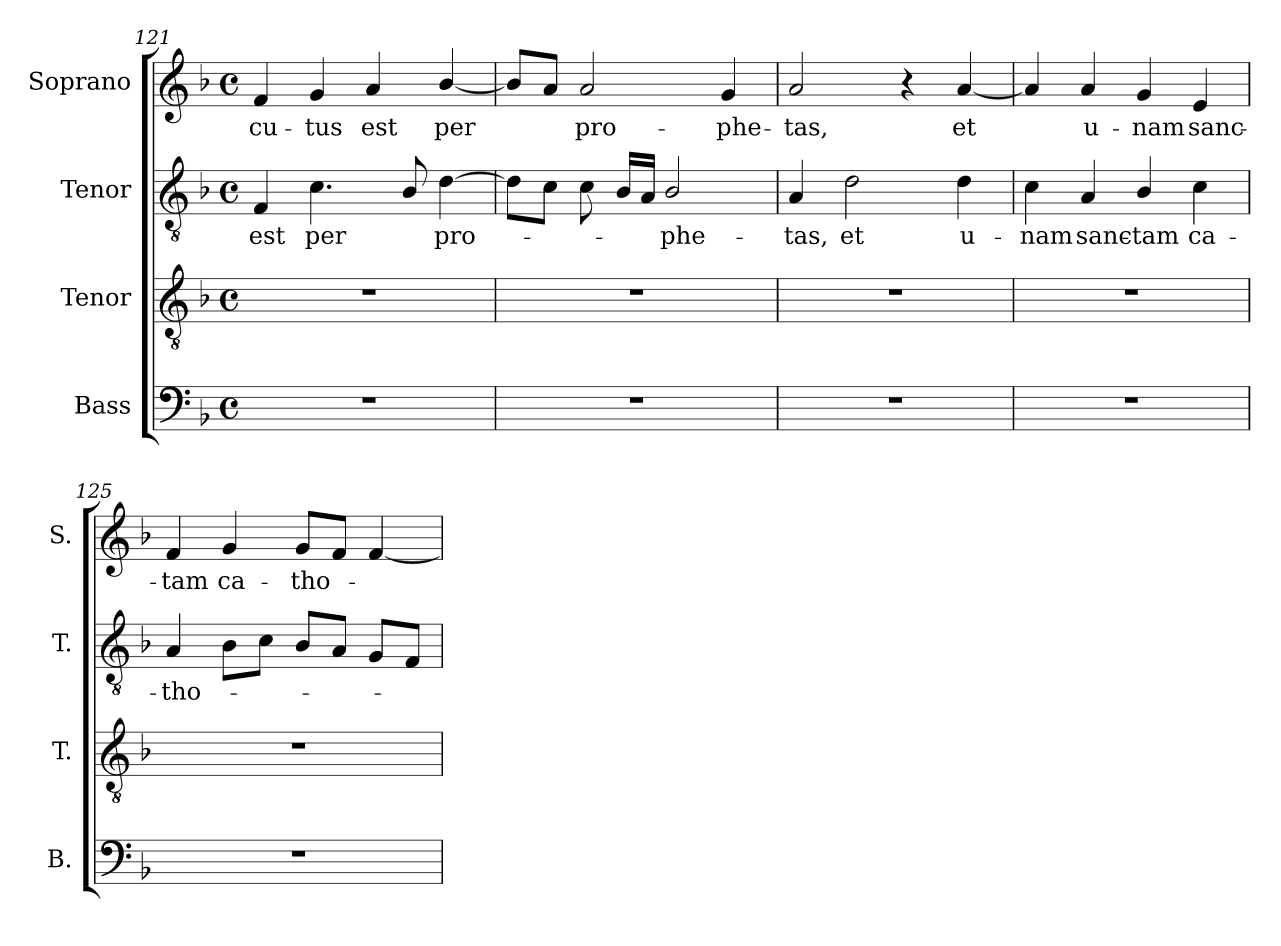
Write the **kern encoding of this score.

**kern	**kern	**kern	**text	**kern	**text
*part4	*part3	*part2	*part2	*part1	*part1
*staff4	*staff3	*staff2	*staff2	*staff1	*staff1
*I"Bass	*I"Tenor	*I"Tenor	*	*I"Soprano	*
*I'B.	*I'T.	*I'T.	*	*I'S.	*
*clefF4	*clefGv2	*clefGv2	*	*clefG2	*
*	*ITrd7c12	*ITrd7c12	*	*	*
*k[b-]	*k[b-]	*k[b-]	*	*k[b-]	*
*F:	*F:	*F:	*	*F:	*
*M4/4	*M4/4	*M4/4	*	*M4/4	*
*met(c)	*met(c)	*met(c)	*	*met(c)	*
=121	=121	=121	=121	=121	=121
!	!	!	!LO:LY:b:color=#000000	!	!
!	!	!	!	!	!LO:LY:b:color=#000000
1r	1r	4FFi/	est	4fi/	-cu-
!	!	!	!LO:LY:b:color=#000000	!	!
!	!	!	!	!	!LO:LY:b:color=#000000
.	.	4.Ci\	per	4gi/	-tus
!	!	!	!	!	!LO:LY:b:color=#000000
.	.	.	.	4ai/	est
.	.	8BB-i/	.	.	.
!	!	!	!LO:LY:b:color=#000000	!	!
!	!	!	!	!	!LO:LY:b:color=#000000
.	.	[4Di\	pro-	[4b-i/	per
=122	=122	=122	=122	=122	=122
1r	1r	8Di\L]	.	8b-i/L]	.
.	.	8Ci\J	.	8ai/J	.
!	!	!	!	!	!LO:LY:b:color=#000000
.	.	8Ci\	.	2ai/	pro-
.	.	16BB-i/LL	.	.	.
.	.	16AAi/JJ	.	.	.
!	!	!	!LO:LY:b:color=#000000	!	!
.	.	2BB-i/	-phe-	.	.
!	!	!	!	!	!LO:LY:b:color=#000000
.	.	.	.	4gi/	-phe-
=123	=123	=123	=123	=123	=123
!	!	!	!LO:LY:b:color=#000000	!	!
!	!	!	!	!	!LO:LY:b:color=#000000
1r	1r	4AAi/	-tas,	2ai/	-tas,
!	!	!	!LO:LY:b:color=#000000	!	!
.	.	2Di\	et	.	.
.	.	.	.	4r	.
!	!	!	!LO:LY:b:color=#000000	!	!
!	!	!	!	!	!LO:LY:b:color=#000000
.	.	4Di\	u-	[4ai/	et
=124	=124	=124	=124	=124	=124
!	!	!	!LO:LY:b:color=#000000	!	!
1r	1r	4Ci\	-nam	4ai/]	.
!	!	!	!LO:LY:b:color=#000000	!	!
!	!	!	!	!	!LO:LY:b:color=#000000
.	.	4AAi/	sanc-	4ai/	u-
!	!	!	!LO:LY:b:color=#000000	!	!
!	!	!	!	!	!LO:LY:b:color=#000000
.	.	4BB-i/	-tam	4gi/	-nam
!	!	!	!LO:LY:b:color=#000000	!	!
!	!	!	!	!	!LO:LY:b:color=#000000
.	.	4Ci\	ca-	4ei/	sanc-
!!LO:PB:g=z
=125	=125	=125	=125	=125	=125
!	!	!	!LO:LY:b:color=#000000	!	!
!	!	!	!	!	!LO:LY:b:color=#000000
1r	1r	4AAi/	-tho-	4fi/	-tam
!	!	!	!	!	!LO:LY:b:color=#000000
.	.	8BB-i\L	.	4gi/	ca-
.	.	8Ci\J	.	.	.
!	!	!	!	!	!LO:LY:b:color=#000000
.	.	8BB-i/L	.	8gi/L	-tho-
.	.	8AAi/J	.	8fi/J	.
.	.	8GGi/L	.	[4fi/	.
.	.	8FFi/J	.	.	.
=	=	=	=	=	=
*-	*-	*-	*-	*-	*-
